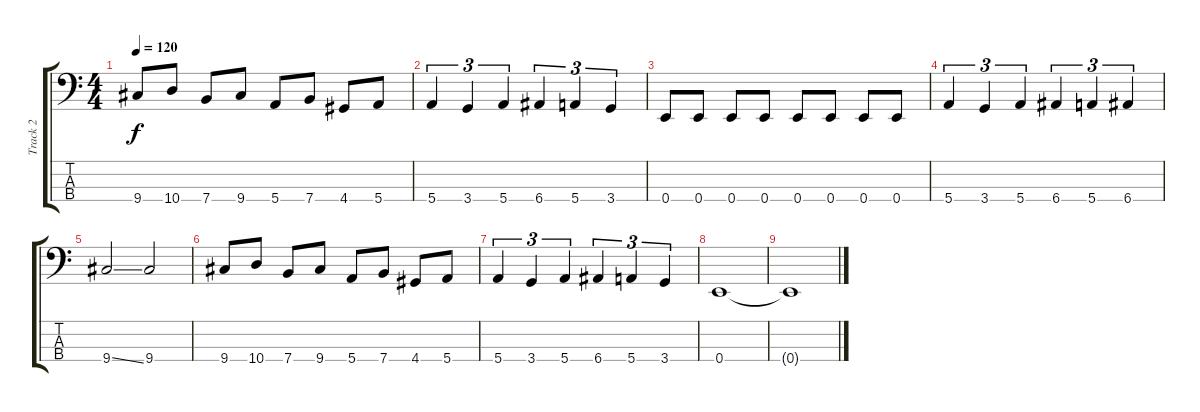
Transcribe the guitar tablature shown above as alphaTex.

\track ("Track 2" "Track 2") {instrument slapbass1}
\staff {score tabs}
\tuning (G2 D2 A1 E1) {hide}
\ts (4 4)
\tempo 120
\clef f4
\ks c
9.4.8{dy f} 10.4.8 7.4.8 9.4.8 5.4.8 7.4.8 4.4.8 5.4.8 |
5.4.4{tu (3 2)} 3.4.4{tu (3 2)} 5.4.4{tu (3 2)} 6.4.4{tu (3 2)} 5.4.4{tu (3 2)} 3.4.4{tu (3 2)} |
0.4.8 0.4.8 0.4.8 0.4.8 0.4.8 0.4.8 0.4.8 0.4.8 |
5.4.4{tu (3 2)} 3.4.4{tu (3 2)} 5.4.4{tu (3 2)} 6.4.4{tu (3 2)} 5.4.4{tu (3 2)} 6.4.4{tu (3 2)} |
9.4{ss}.2 9.4.2 |
9.4.8 10.4.8 7.4.8 9.4.8 5.4.8 7.4.8 4.4.8 5.4.8 |
5.4.4{tu (3 2)} 3.4.4{tu (3 2)} 5.4.4{tu (3 2)} 6.4.4{tu (3 2)} 5.4.4{tu (3 2)} 3.4.4{tu (3 2)} |
0.4.1 |
0.4{t}.1
